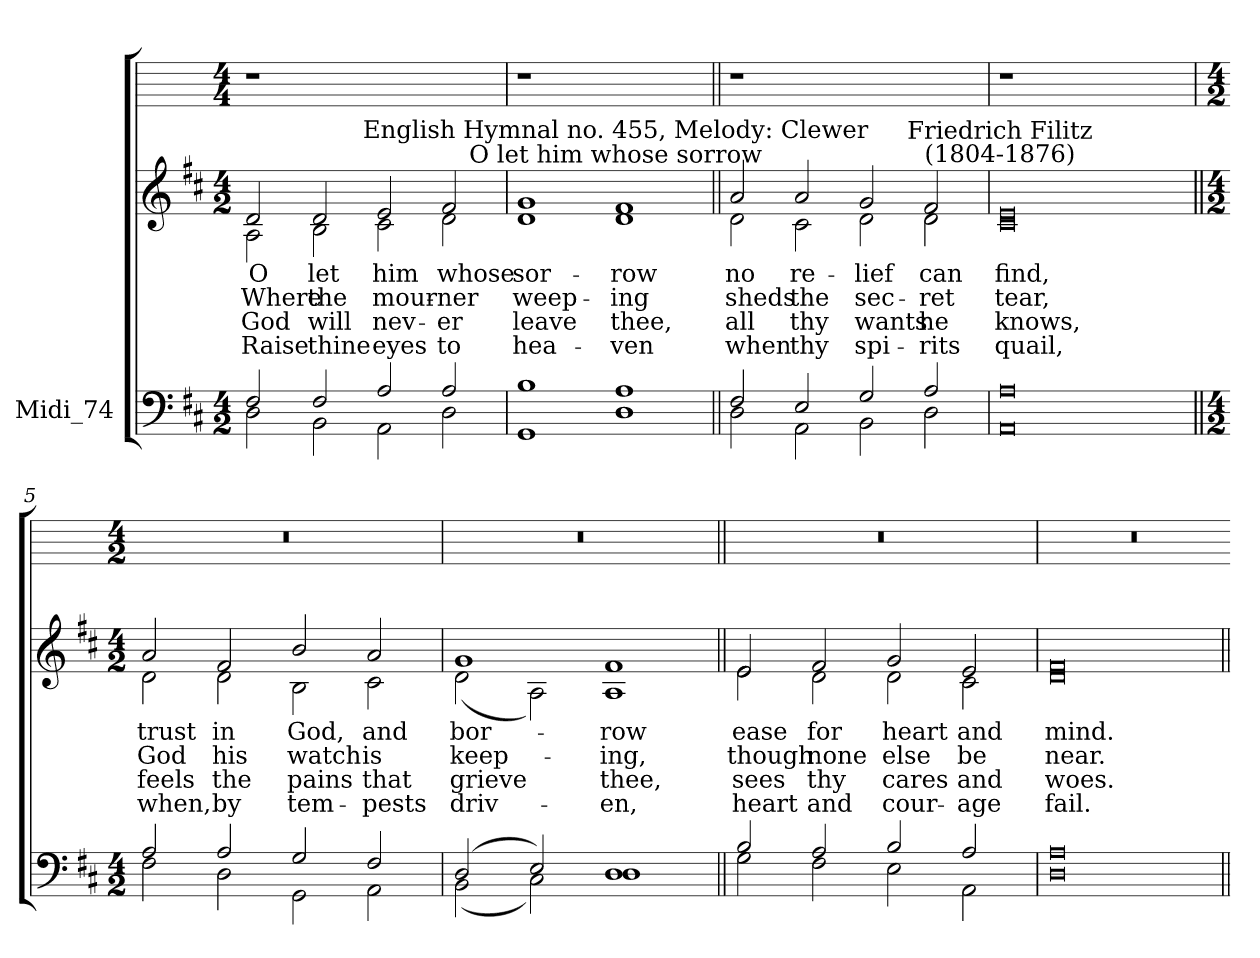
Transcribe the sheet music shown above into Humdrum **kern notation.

**kern	**kern	**text	**text	**text	**text	**kern
*part3	*part2	*part2	*part2	*part2	*part2	*part1
*staff3	*staff2	*staff2	*staff2	*staff2	*staff2	*staff1
*I"Midi_74	*	*	*	*	*	*
*clefF4	*clefG2	*	*	*	*	*
*k[f#c#]	*k[f#c#]	*	*	*	*	*
*D:	*D:	*	*	*	*	*
*M4/2	*M4/2	*	*	*	*	*M4/4
=1	=1	=1	=1	=1	=1	=1
*^	*	*	*	*	*	*
!	!	!LO:TX:a:cj:t=H. F. Oswald (1751-1834),\ntr. F. E. Cox (1812-1897)	!	!	!	!	!
!	!	!	!LO:LY:b	!LO:LY:b	!LO:LY:b	!LO:LY:b	!
*	*	*^	*	*	*	*	*
2F#/	2D\	2d/	2A\	O	Where	God	Raise	1r
!	!	!	!	!LO:LY:b	!LO:LY:b	!LO:LY:b	!LO:LY:b	!
2F#/	2BB\	2d/	2B\	let	the	will	thine	.
!	!	!	!	!LO:LY:b	!LO:LY:b	!LO:LY:b	!LO:LY:b	!
2A/	2AA\	2e/	2c#\	him	mour-	-nev-	-eyes	1ryy
!	!	!	!	!LO:LY:b	!LO:LY:b	!LO:LY:b	!LO:LY:b	!
2A/	2D\	2f#/	2d\	whose	ner	er	to	.
=2	=2	=2	=2	=2	=2	=2	=2	=2
!	!	!	!	!LO:LY:b	!LO:LY:b	!LO:LY:b	!LO:LY:b	!
1B/	1GG\	1g/	1d\	sor-	-weep-	-leave	hea-	1r
!	!	!LO:TX:a:cj:t=O let him whose sorrow	!	!	!	!	!	!
!	!	!LO:TX:a:cj:t=English Hymnal no. 455, Melody&colon; Clewer	!	!	!	!	!	!
!	!	!	!	!LO:LY:b	!LO:LY:b	!LO:LY:b	!LO:LY:b	!
1A/	1D\	1f#/	1d\	-row	ing	thee,	ven	1ryy
=3||	=3||	=3||	=3||	=3||	=3||	=3||	=3||	=3||
!	!	!	!	!LO:LY:b	!LO:LY:b	!LO:LY:b	!LO:LY:b	!
2F#/	2D\	2a/	2d\	no	sheds	all	when	1r
!	!	!	!	!LO:LY:b	!LO:LY:b	!LO:LY:b	!LO:LY:b	!
2E/	2AA\	2a/	2c#\	re-	-the	thy	thy	.
!	!	!	!	!LO:LY:b	!LO:LY:b	!LO:LY:b	!LO:LY:b	!
2G/	2BB\	2g/	2d\	lief	sec-	-wants	spi-	1ryy
!	!	!	!	!LO:LY:b	!LO:LY:b	!LO:LY:b	!LO:LY:b	!
2A/	2D\	2f#/	2d\	-can	ret	he	rits	.
=4	=4	=4	=4	=4	=4	=4	=4	=4
!	!	!LO:TX:a:cj:t=Friedrich Filitz\n(1804-1876)	!	!	!	!	!	!
!	!	!	!	!LO:LY:b	!LO:LY:b	!LO:LY:b	!LO:LY:b	!
0A/	0AA\	0e/	0c#\	find,	tear,	knows,	quail,	1r
.	.	.	.	.	.	.	.	1ryy
!!LO:LB:g=z
=5||	=5||	=5||	=5||	=5	=5	=5	=5	=5
*M4/2	*	*M4/2	*	*	*	*	*	*M4/2
!	!	!	!	!LO:LY:b	!LO:LY:b	!LO:LY:b	!LO:LY:b	!
2A/	2F#\	2a/	2d\	trust	God	feels	when,	0r
!	!	!	!	!LO:LY:b	!LO:LY:b	!LO:LY:b	!LO:LY:b	!
2A/	2D\	2f#/	2d\	in	his	the	by	.
!	!	!	!	!LO:LY:b	!LO:LY:b	!LO:LY:b	!LO:LY:b	!
2G/	2GG\	2b/	2B\	God,	watch	pains	tem-	.
!	!	!	!	!LO:LY:b	!LO:LY:b	!LO:LY:b	!LO:LY:b	!
2F#/	2AA\	2a/	2c#\	-and	is	that	pests	.
=6	=6	=6	=6	=6	=6	=6	=6	=6
!	!	!	!	!LO:LY:b	!LO:LY:b	!LO:LY:b	!LO:LY:b	!
(>2D/	(<2BB\	1g/	(<2d\	bor-	-keep-	-grieve	driv-	0r
2E/)	2C#\)	.	2A\)	.	.	.	.	.
!	!	!	!	!LO:LY:b	!LO:LY:b	!LO:LY:b	!LO:LY:b	!
1D/	1D\	1f#/	1A\	-row	ing,	thee,	en,	.
=7||	=7||	=7||	=7||	=7||	=7||	=7||	=7||	=7||
!	!	!	!	!LO:LY:b	!LO:LY:b	!LO:LY:b	!LO:LY:b	!
2B/	2G\	2e/	2e\	ease	though	sees	heart	0r
!	!	!	!	!LO:LY:b	!LO:LY:b	!LO:LY:b	!LO:LY:b	!
2A/	2F#\	2f#/	2d\	for	none	thy	and	.
!	!	!	!	!LO:LY:b	!LO:LY:b	!LO:LY:b	!LO:LY:b	!
2B/	2E\	2g/	2d\	heart	else	cares	cour-	.
!	!	!	!	!LO:LY:b	!LO:LY:b	!LO:LY:b	!LO:LY:b	!
2A/	2AA\	2e/	2c#\	-and	be	and	age	.
=8	=8	=8	=8	=8	=8	=8	=8	=8
!	!	!	!	!LO:LY:b	!LO:LY:b	!LO:LY:b	!LO:LY:b	!
0A/	0D\	0f#/	0d\	mind.	near.	woes.	fail.	0r
*v	*v	*	*	*	*	*	*	*
*	*v	*v	*	*	*	*	*
=||	=||	=	=	=	=	=
*-	*-	*-	*-	*-	*-	*-
